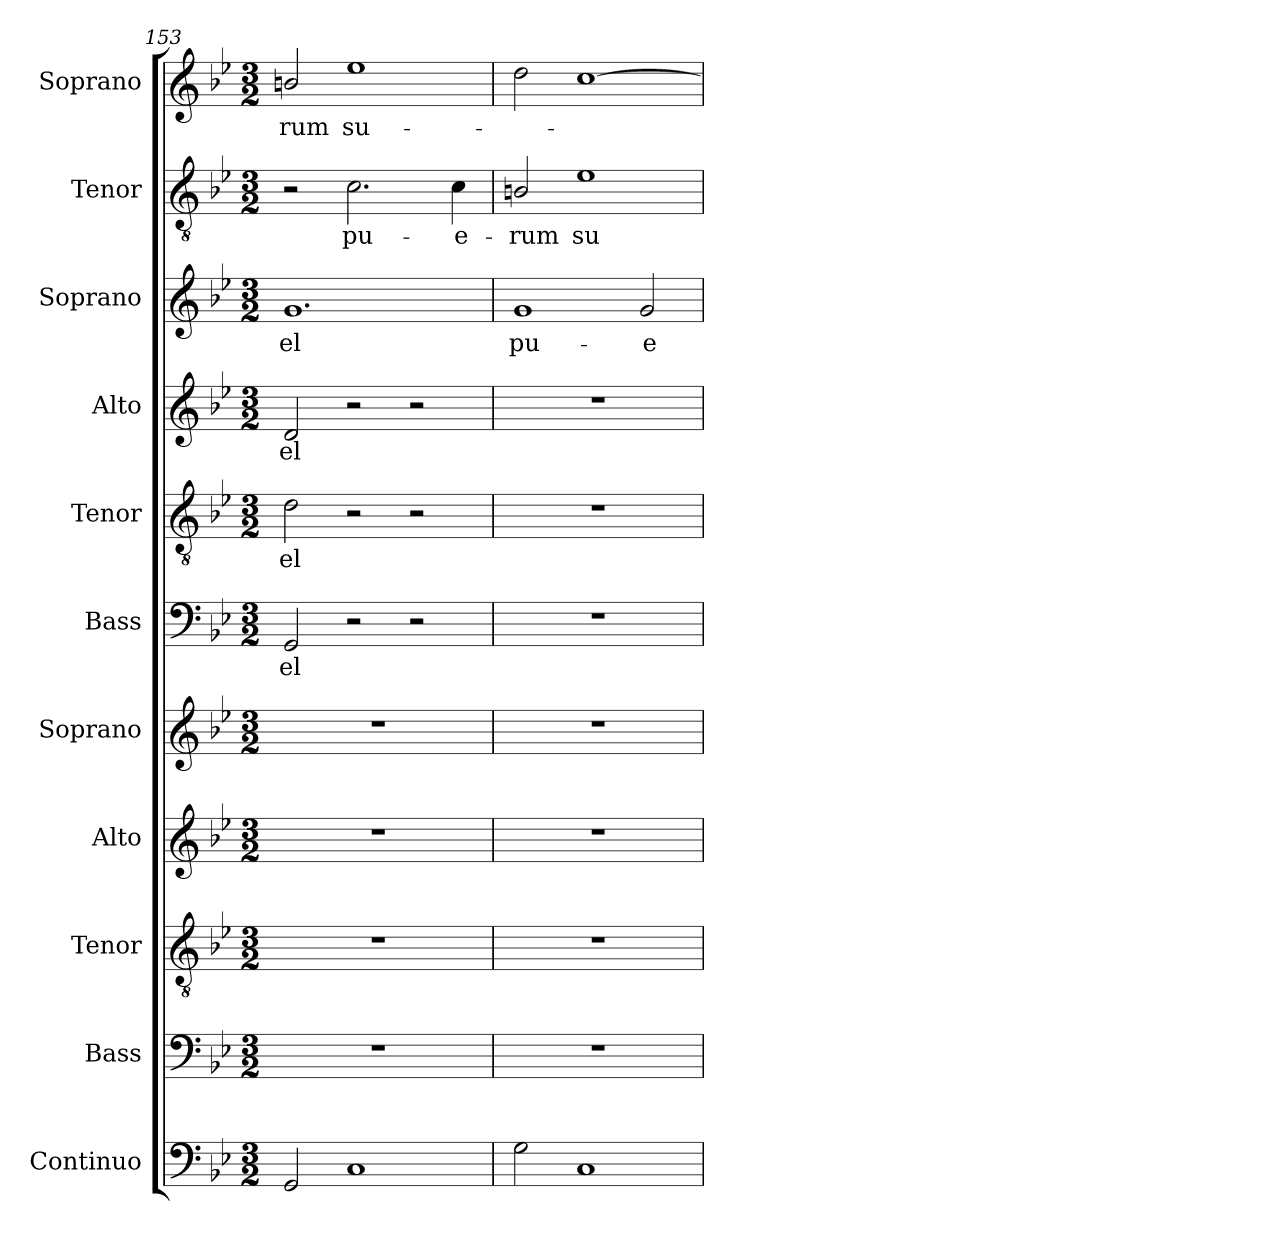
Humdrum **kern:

**kern	**kern	**kern	**kern	**kern	**kern	**text	**kern	**text	**kern	**text	**kern	**text	**kern	**text	**kern	**text
*part11	*part10	*part9	*part8	*part7	*part6	*part6	*part5	*part5	*part4	*part4	*part3	*part3	*part2	*part2	*part1	*part1
*staff11	*staff10	*staff9	*staff8	*staff7	*staff6	*staff6	*staff5	*staff5	*staff4	*staff4	*staff3	*staff3	*staff2	*staff2	*staff1	*staff1
*I"Continuo	*I"Bass	*I"Tenor	*I"Alto	*I"Soprano	*I"Bass	*	*I"Tenor	*	*I"Alto	*	*I"Soprano	*	*I"Tenor	*	*I"Soprano	*
*I'Cont.	*I'B.	*I'T.	*I'A.	*I'S.	*I'B.	*	*I'T.	*	*I'A.	*	*I'S.	*	*I'T.	*	*I'S.	*
*clefF4	*clefF4	*clefGv2	*clefG2	*clefG2	*clefF4	*	*clefGv2	*	*clefG2	*	*clefG2	*	*clefGv2	*	*clefG2	*
*	*	*ITrd7c12	*	*	*	*	*ITrd7c12	*	*	*	*	*	*ITrd7c12	*	*	*
*k[b-e-]	*k[b-e-]	*k[b-e-]	*k[b-e-]	*k[b-e-]	*k[b-e-]	*	*k[b-e-]	*	*k[b-e-]	*	*k[b-e-]	*	*k[b-e-]	*	*k[b-e-]	*
*B-:	*B-:	*B-:	*B-:	*B-:	*B-:	*	*B-:	*	*B-:	*	*B-:	*	*B-:	*	*B-:	*
*M3/2	*M3/2	*M3/2	*M3/2	*M3/2	*M3/2	*	*M3/2	*	*M3/2	*	*M3/2	*	*M3/2	*	*M3/2	*
=153	=153	=153	=153	=153	=153	=153	=153	=153	=153	=153	=153	=153	=153	=153	=153	=153
!	!LO:N:vis=1	!LO:N:vis=1	!LO:N:vis=1	!LO:N:vis=1	!	!	!	!	!	!	!	!	!	!	!	!
!	!	!	!	!	!	!LO:LY:b:color=#000000	!	!	!	!	!	!	!	!	!	!
!	!	!	!	!	!	!	!	!LO:LY:b:color=#000000	!	!	!	!	!	!	!	!
!	!	!	!	!	!	!	!	!	!	!LO:LY:b:color=#000000	!	!	!	!	!	!
!	!	!	!	!	!	!	!	!	!	!	!	!LO:LY:b:color=#000000	!	!	!	!
!	!	!	!	!	!	!	!	!	!	!	!	!	!	!	!	!LO:LY:b:color=#000000
2GGi/	1.r	1.r	1.r	1.r	2GGi/	-el	2Di\	-el	2di/	-el	1.gi	-el	2r	.	2bni/	-rum
!	!	!	!	!	!	!	!	!	!	!	!	!	!	!LO:LY:b:color=#000000	!	!
!	!	!	!	!	!	!	!	!	!	!	!	!	!	!	!	!LO:LY:b:color=#000000
1Ci	.	.	.	.	2r	.	2r	.	2r	.	.	.	2.Ci\	pu-	1ee-i	su-
.	.	.	.	.	2r	.	2r	.	2r	.	.	.	.	.	.	.
!	!	!	!	!	!	!	!	!	!	!	!	!	!	!LO:LY:b:color=#000000	!	!
.	.	.	.	.	.	.	.	.	.	.	.	.	4Ci\	-e-	.	.
=154	=154	=154	=154	=154	=154	=154	=154	=154	=154	=154	=154	=154	=154	=154	=154	=154
!	!LO:N:vis=1	!LO:N:vis=1	!LO:N:vis=1	!LO:N:vis=1	!LO:N:vis=1	!	!LO:N:vis=1	!	!LO:N:vis=1	!	!	!	!	!	!	!
!	!	!	!	!	!	!	!	!	!	!	!	!LO:LY:b:color=#000000	!	!	!	!
!	!	!	!	!	!	!	!	!	!	!	!	!	!	!LO:LY:b:color=#000000	!	!
2Gi\	1.r	1.r	1.r	1.r	1.r	.	1.r	.	1.r	.	1gi	pu-	2BBni/	-rum	2ddi\	.
!	!	!	!	!	!	!	!	!	!	!	!	!	!	!LO:LY:b:color=#000000	!	!
1Ci	.	.	.	.	.	.	.	.	.	.	.	.	1E-i	su-	[>1cci	.
!	!	!	!	!	!	!	!	!	!	!	!	!LO:LY:b:color=#000000	!	!	!	!
.	.	.	.	.	.	.	.	.	.	.	2gi/	-e-	.	.	.	.
=	=	=	=	=	=	=	=	=	=	=	=	=	=	=	=	=
*-	*-	*-	*-	*-	*-	*-	*-	*-	*-	*-	*-	*-	*-	*-	*-	*-
